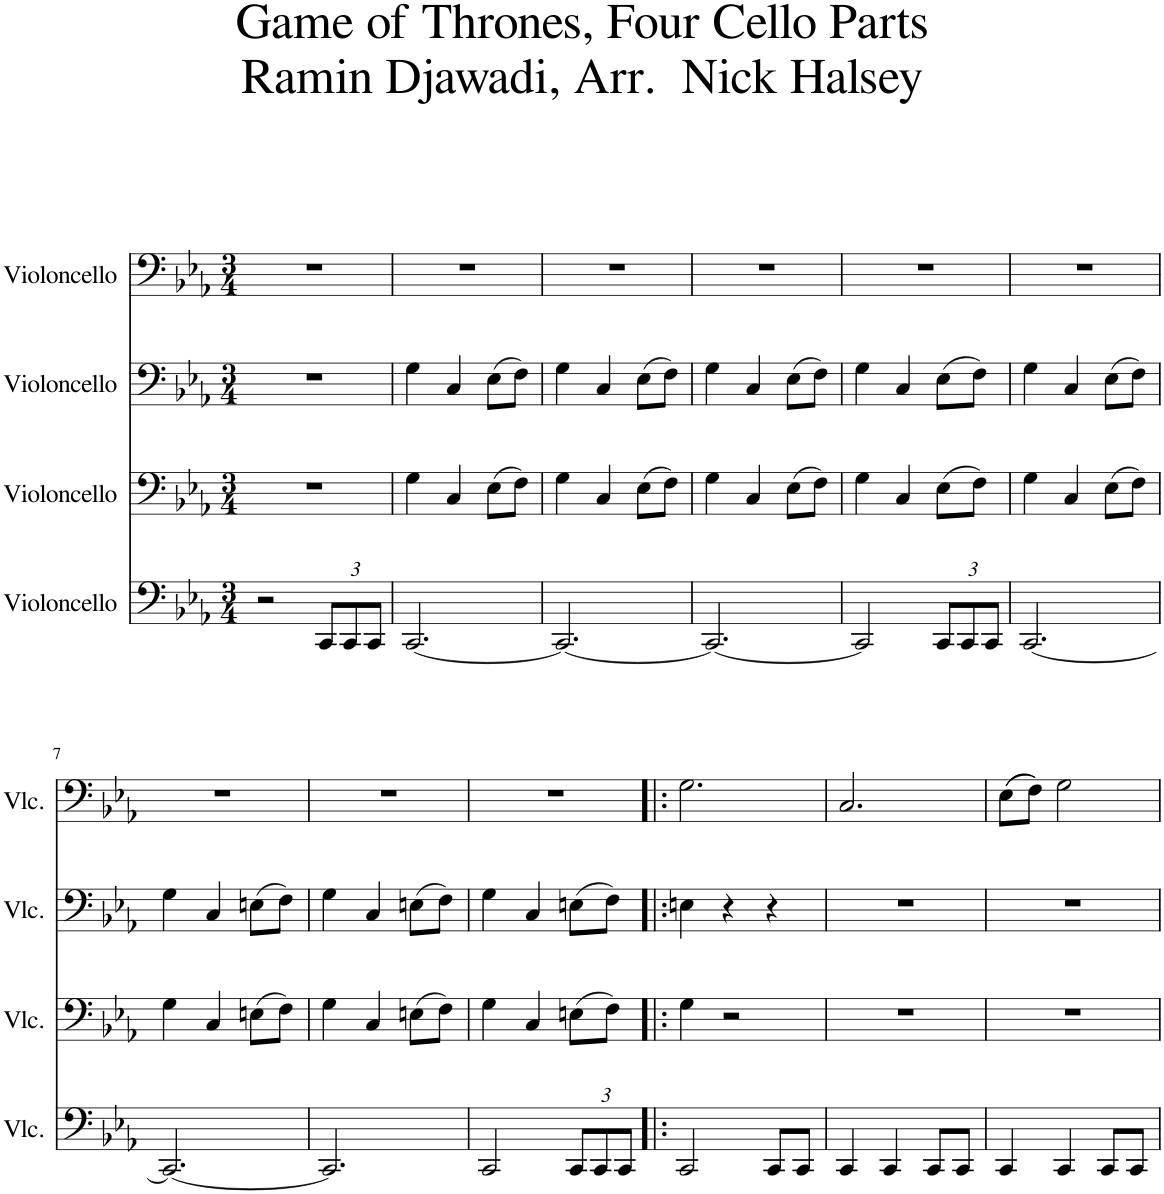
**kern	**kern	**kern	**kern
*part4	*part3	*part2	*part1
*staff4	*staff3	*staff2	*staff1
*I"Violoncello	*I"Violoncello	*I"Violoncello	*I"Violoncello
*I'Vlc.	*I'Vlc.	*I'Vlc.	*I'Vlc.
*clefF4	*clefF4	*clefF4	*clefF4
*k[b-e-a-]	*k[b-e-a-]	*k[b-e-a-]	*k[b-e-a-]
*M3/4	*M3/4	*M3/4	*M3/4
=1	=1	=1	=1
2r	2.r	2.r	2.r
*Xbrackettup	*	*	*
12CC/L	.	.	.
12CC/	.	.	.
12CC/J	.	.	.
=2	=2	=2	=2
[2.CC/	4G\	4G\	2.r
.	4C/	4C/	.
.	(8E-\L	(8E-\L	.
.	8F\J)	8F\J)	.
=3	=3	=3	=3
2.CC/_	4G\	4G\	2.r
.	4C/	4C/	.
.	(8E-\L	(8E-\L	.
.	8F\J)	8F\J)	.
=4	=4	=4	=4
2.CC/_	4G\	4G\	2.r
.	4C/	4C/	.
.	(8E-\L	(8E-\L	.
.	8F\J)	8F\J)	.
=5	=5	=5	=5
2CC/]	4G\	4G\	2.r
.	4C/	4C/	.
12CC/L	(8E-\L	(8E-\L	.
12CC/	.	.	.
.	8F\J)	8F\J)	.
12CC/J	.	.	.
=6	=6	=6	=6
[2.CC/	4G\	4G\	2.r
.	4C/	4C/	.
.	(8E-\L	(8E-\L	.
.	8F\J)	8F\J)	.
!!LO:LB:g=z
=7	=7	=7	=7
2.CC/_	4G\	4G\	2.r
.	4C/	4C/	.
.	(8En\L	(8En\L	.
.	8F\J)	8F\J)	.
=8	=8	=8	=8
2.CC/]	4G\	4G\	2.r
.	4C/	4C/	.
.	(8En\L	(8En\L	.
.	8F\J)	8F\J)	.
=9	=9	=9	=9
2CC/	4G\	4G\	2.r
.	4C/	4C/	.
12CC/L	(8En\L	(8En\L	.
12CC/	.	.	.
.	8F\J)	8F\J)	.
12CC/J	.	.	.
=10!|:	=10!|:	=10!|:	=10!|:
2CC/	4G\	4En\	2.G\
.	2r	4r	.
8CC/L	.	4r	.
8CC/J	.	.	.
=11	=11	=11	=11
4CC/	2.r	2.r	2.C/
4CC/	.	.	.
8CC/L	.	.	.
8CC/J	.	.	.
=12	=12	=12	=12
4CC/	2.r	2.r	((8E-\L
.	.	.	8F\J))
4CC/	.	.	2G\
8CC/L	.	.	.
8CC/J	.	.	.
=	=	=	=
*-	*-	*-	*-
